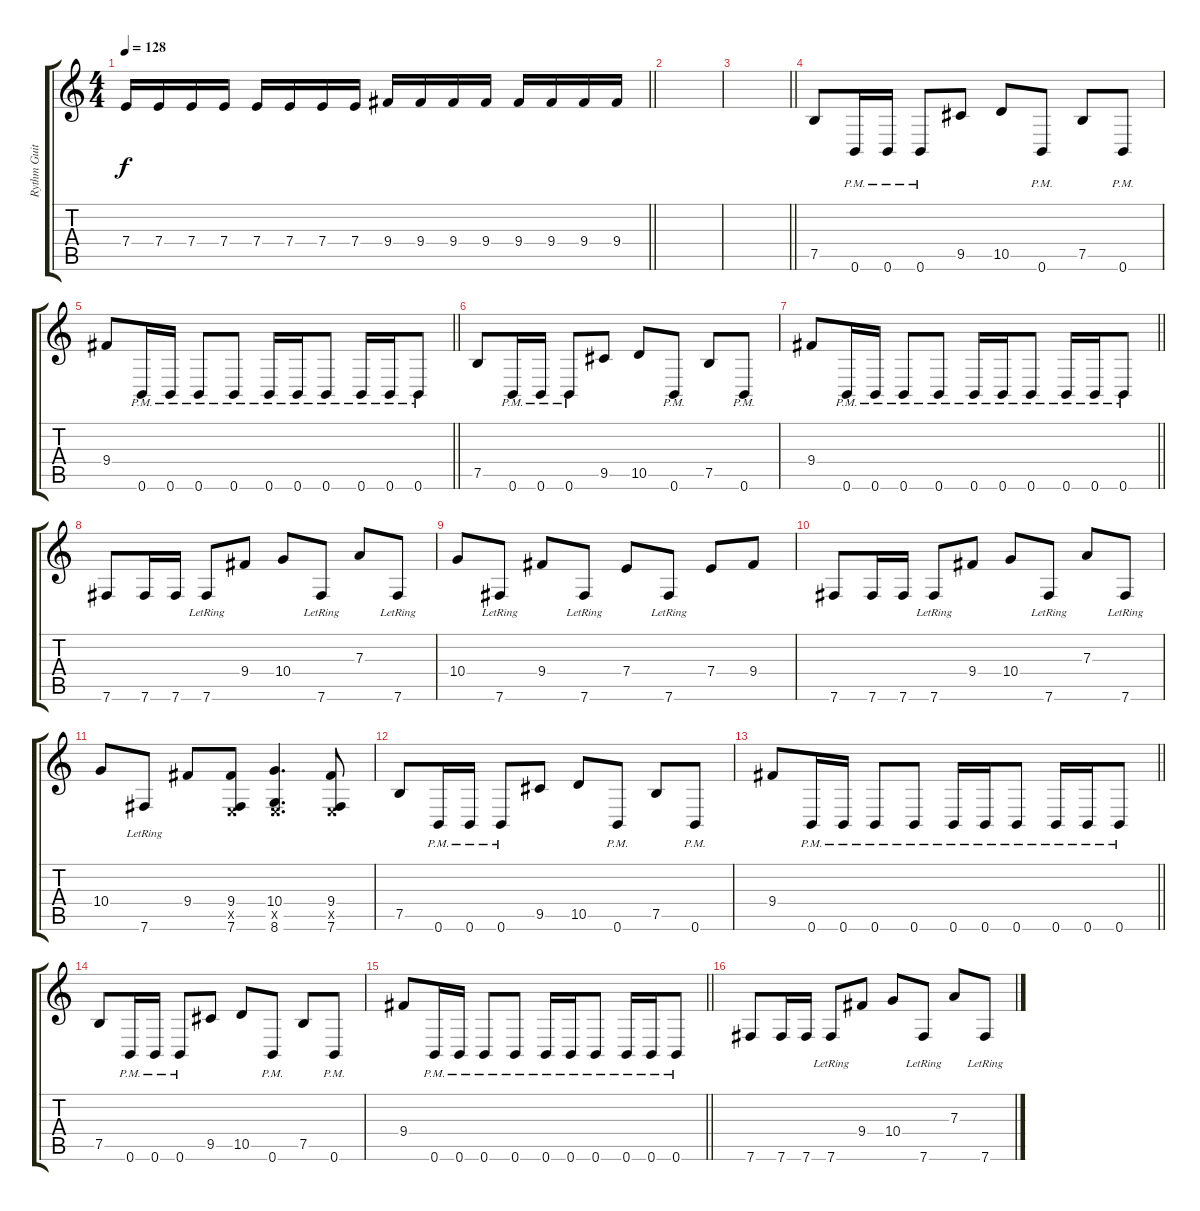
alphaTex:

\track ("Rythm Guitar" "Rythm Guit") {instrument distortionguitar}
\staff {score tabs}
\tuning (B3 Gb3 D3 A2 E2 B1) {hide}
\ts (4 4)
\tempo 128
\clef g2
\barLineRight lightlight
\ks c
7.4.16{dy f} 7.4.16 7.4.16 7.4.16 7.4.16 7.4.16 7.4.16 7.4.16 9.4.16 9.4.16 9.4.16 9.4.16 9.4.16 9.4.16 9.4.16 9.4.16 |
|
\barLineRight lightlight
|
7.5.8 0.6{pm}.16 0.6{pm}.16 0.6{pm}.8 9.5.8 10.5.8 0.6{pm}.8 7.5.8 0.6{pm}.8 |
\barLineRight lightlight
9.4.8 0.6{pm}.16 0.6{pm}.16 0.6{pm}.8 0.6{pm}.8 0.6{pm}.16 0.6{pm}.16 0.6{pm}.8 0.6{pm}.16 0.6{pm}.16 0.6{pm}.8 |
7.5.8 0.6{pm}.16 0.6{pm}.16 0.6{pm}.8 9.5.8 10.5.8 0.6{pm}.8 7.5.8 0.6{pm}.8 |
\barLineRight lightlight
9.4.8 0.6{pm}.16 0.6{pm}.16 0.6{pm}.8 0.6{pm}.8 0.6{pm}.16 0.6{pm}.16 0.6{pm}.8 0.6{pm}.16 0.6{pm}.16 0.6{pm}.8 |
7.6.8 7.6.16 7.6.16 7.6{lr}.8 9.4.8 10.4.8 7.6{lr}.8 7.3.8 7.6{lr}.8 |
10.4.8 7.6{lr}.8 9.4.8 7.6{lr}.8 7.4.8 7.6{lr}.8 7.4.8 9.4.8 |
7.6.8 7.6.16 7.6.16 7.6{lr}.8 9.4.8 10.4.8 7.6{lr}.8 7.3.8 7.6{lr}.8 |
10.4.8 7.6{lr}.8 9.4.8 (9.4 0.5{x} 7.6).8 (10.4 0.5{x} 8.6).4{d} (9.4 0.5{x} 7.6).8 |
7.5.8 0.6{pm}.16 0.6{pm}.16 0.6{pm}.8 9.5.8 10.5.8 0.6{pm}.8 7.5.8 0.6{pm}.8 |
\barLineRight lightlight
9.4.8 0.6{pm}.16 0.6{pm}.16 0.6{pm}.8 0.6{pm}.8 0.6{pm}.16 0.6{pm}.16 0.6{pm}.8 0.6{pm}.16 0.6{pm}.16 0.6{pm}.8 |
7.5.8 0.6{pm}.16 0.6{pm}.16 0.6{pm}.8 9.5.8 10.5.8 0.6{pm}.8 7.5.8 0.6{pm}.8 |
\barLineRight lightlight
9.4.8 0.6{pm}.16 0.6{pm}.16 0.6{pm}.8 0.6{pm}.8 0.6{pm}.16 0.6{pm}.16 0.6{pm}.8 0.6{pm}.16 0.6{pm}.16 0.6{pm}.8 |
7.6.8 7.6.16 7.6.16 7.6{lr}.8 9.4.8 10.4.8 7.6{lr}.8 7.3.8 7.6{lr}.8
